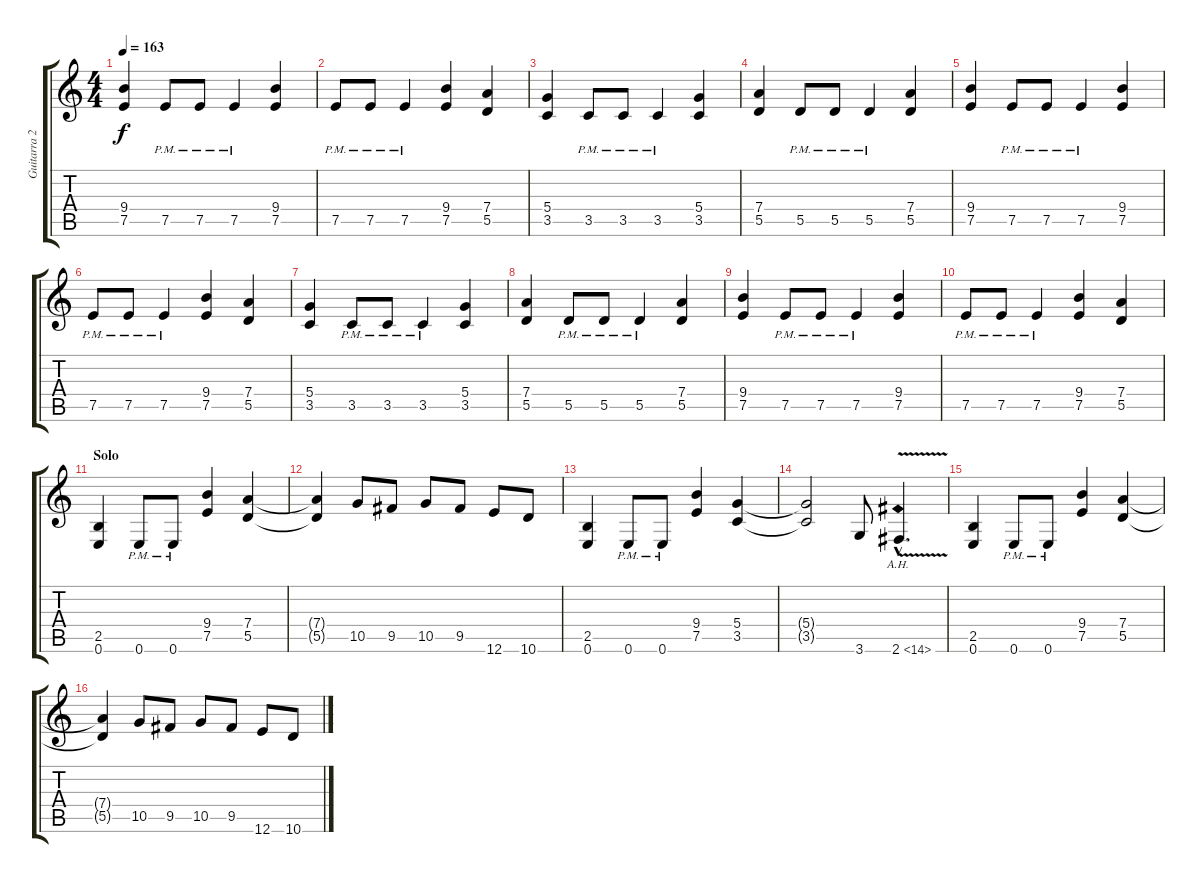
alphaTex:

\track ("Guitarra 2" "Guitarra 2") {instrument overdrivenguitar}
\staff {score tabs}
\tuning (E4 B3 G3 D3 A2 E2) {hide}
\ts (4 4)
\tempo 163
\clef g2
\ks c
(9.4 7.5).4{dy f} 7.5{pm}.8 7.5{pm}.8 7.5{pm}.4 (9.4 7.5).4 |
7.5{pm}.8 7.5{pm}.8 7.5{pm}.4 (9.4 7.5).4 (7.4 5.5).4 |
(5.4 3.5).4 3.5{pm}.8 3.5{pm}.8 3.5{pm}.4 (5.4 3.5).4 |
(7.4 5.5).4 5.5{pm}.8 5.5{pm}.8 5.5{pm}.4 (7.4 5.5).4 |
(9.4 7.5).4 7.5{pm}.8 7.5{pm}.8 7.5{pm}.4 (9.4 7.5).4 |
7.5{pm}.8 7.5{pm}.8 7.5{pm}.4 (9.4 7.5).4 (7.4 5.5).4 |
(5.4 3.5).4 3.5{pm}.8 3.5{pm}.8 3.5{pm}.4 (5.4 3.5).4 |
(7.4 5.5).4 5.5{pm}.8 5.5{pm}.8 5.5{pm}.4 (7.4 5.5).4 |
(9.4 7.5).4 7.5{pm}.8 7.5{pm}.8 7.5{pm}.4 (9.4 7.5).4 |
7.5{pm}.8 7.5{pm}.8 7.5{pm}.4 (9.4 7.5).4 (7.4 5.5).4 |
\section ("" "Solo")
(2.5 0.6).4{instrument distortionguitar} 0.6{pm}.8 0.6{pm}.8 (9.4 7.5).4 (7.4 5.5).4 |
(7.4{t} 5.5{t}).4 10.5.8 9.5.8 10.5.8 9.5.8 12.6.8 10.6.8 |
(2.5 0.6).4 0.6{pm}.8 0.6{pm}.8 (9.4 7.5).4 (5.4 3.5).4 |
(5.4{t} 3.5{t}).2 3.6.8 2.6{ah 12 v hac}.4{d} |
(2.5 0.6).4{instrument distortionguitar} 0.6{pm}.8 0.6{pm}.8 (9.4 7.5).4 (7.4 5.5).4 |
(7.4{t} 5.5{t}).4 10.5.8 9.5.8 10.5.8 9.5.8 12.6.8 10.6.8
